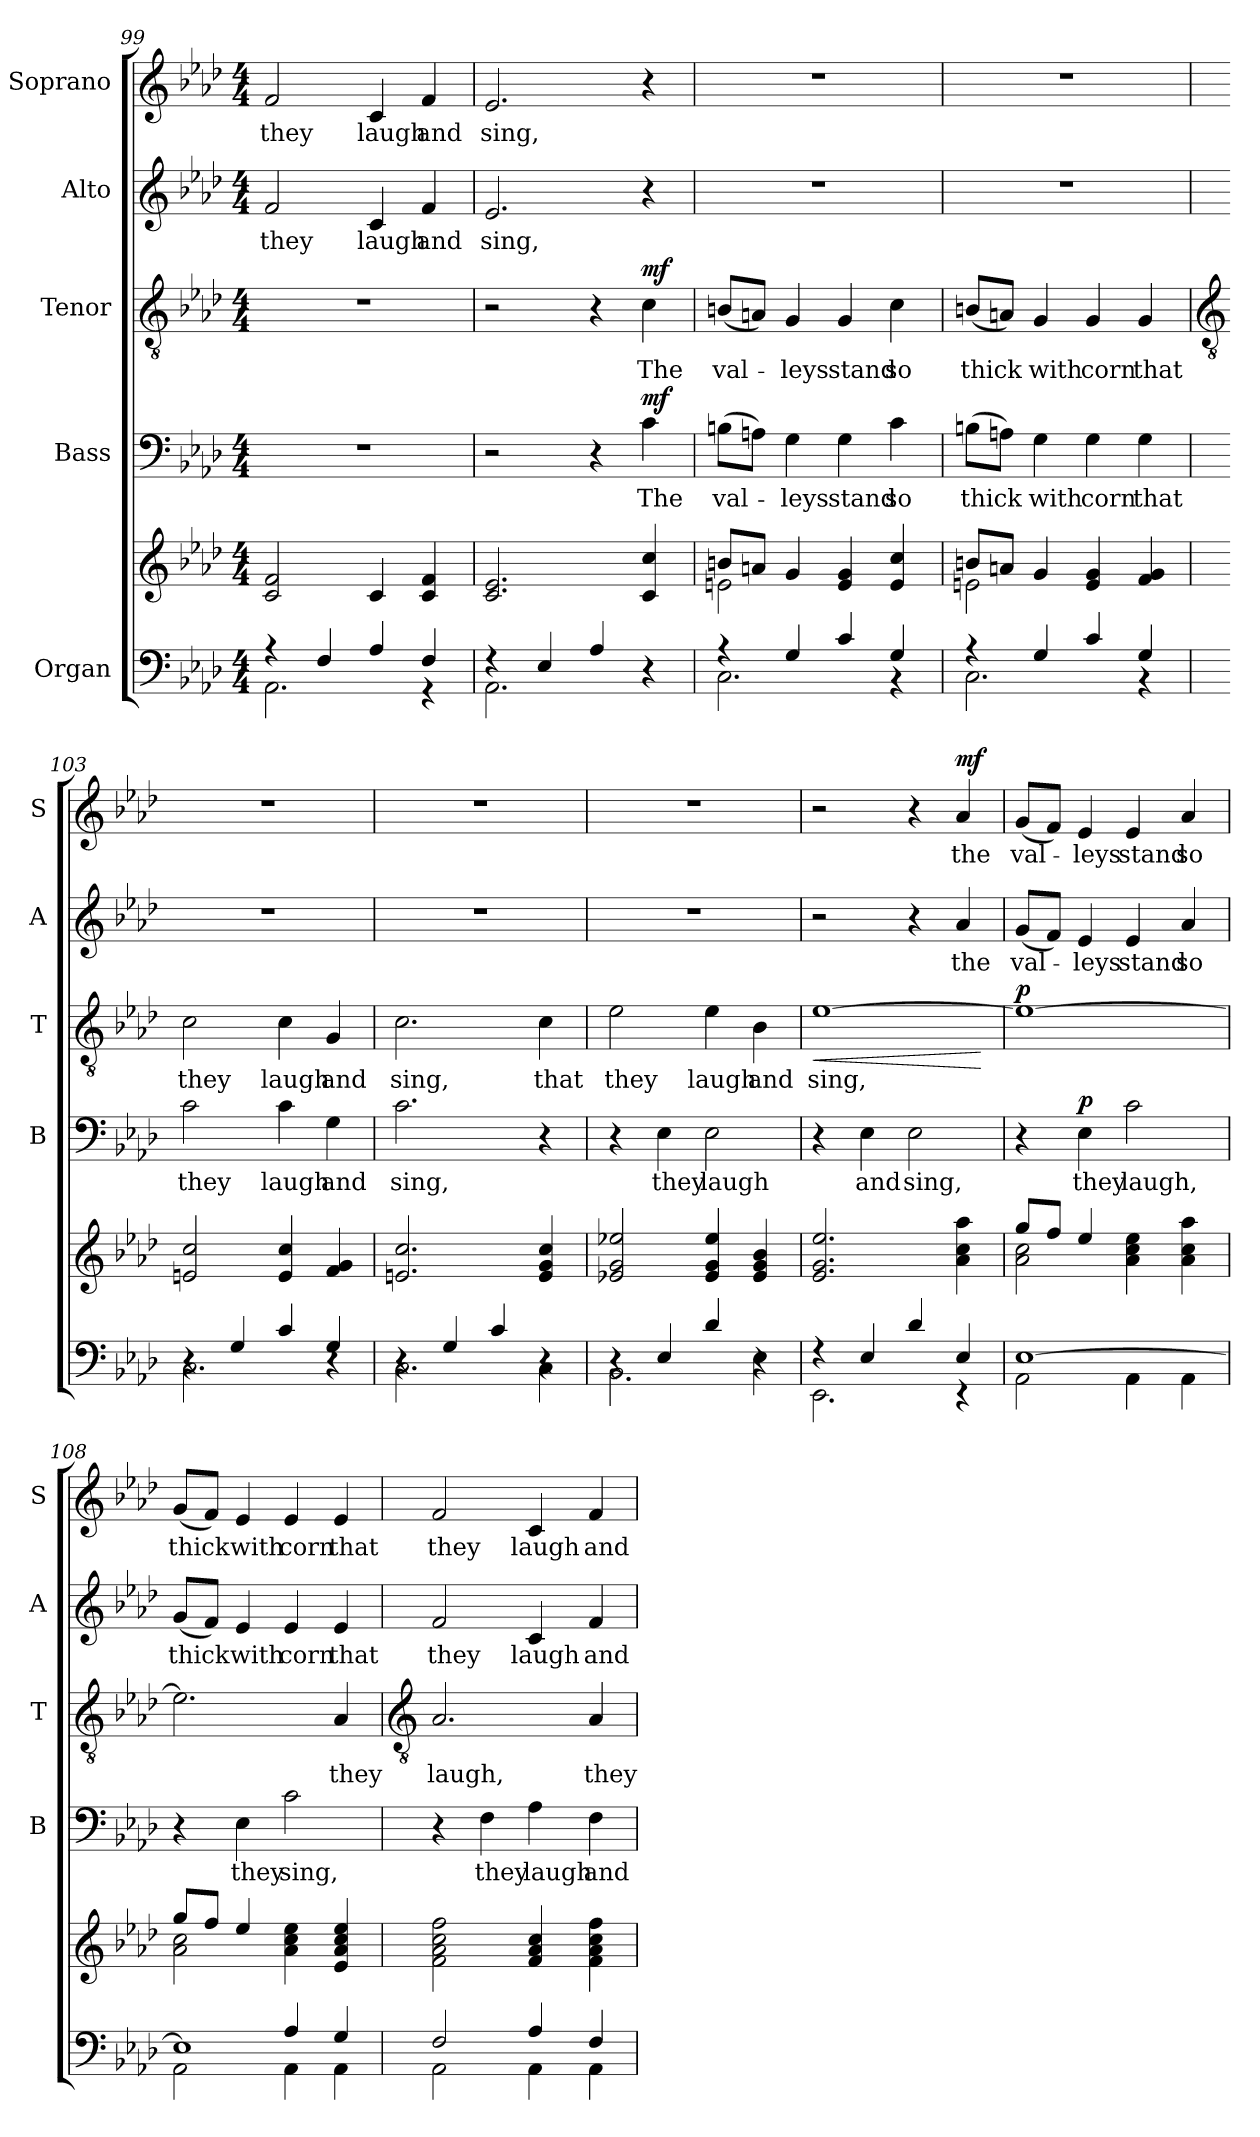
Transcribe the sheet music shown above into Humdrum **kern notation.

**kern	**kern	**kern	**text	**dynam	**kern	**text	**dynam	**kern	**text	**kern	**text	**dynam
*part5	*part5	*part4	*part4	*part4	*part3	*part3	*part3	*part2	*part2	*part1	*part1	*part1
*staff6	*staff5	*staff4	*staff4	*staff4	*staff3	*staff3	*staff3	*staff2	*staff2	*staff1	*staff1	*staff1
*I"Organ	*	*I"Bass	*	*	*I"Tenor	*	*	*I"Alto	*	*I"Soprano	*	*
*	*	*I'B	*	*	*I'T	*	*	*I'A	*	*I'S	*	*
*clefF4	*clefG2	*clefF4	*	*	*clefGv2	*	*	*clefG2	*	*clefG2	*	*
*k[b-e-a-d-]	*k[b-e-a-d-]	*k[b-e-a-d-]	*	*	*k[b-e-a-d-]	*	*	*k[b-e-a-d-]	*	*k[b-e-a-d-]	*	*
*A-:	*A-:	*A-:	*	*	*A-:	*	*	*A-:	*	*A-:	*	*
*M4/4	*M4/4	*M4/4	*	*	*M4/4	*	*	*M4/4	*	*M4/4	*	*
=99	=99	=99	=99	=99	=99	=99	=99	=99	=99	=99	=99	=99
*^	*^	*	*	*	*	*	*	*	*	*	*	*
!	!	!	!	!	!	!	!	!	!	!	!LO:LY:b	!	!LO:LY:b	!
4r	2.AA-\	2c/ 2f/	1ryy	1r	.	.	1r	.	.	2f/	they	2f/	they	.
4F/	.	.	.	.	.	.	.	.	.	.	.	.	.	.
!	!	!	!	!	!	!	!	!	!	!	!LO:LY:b	!	!LO:LY:b	!
4A-/	.	4c/	.	.	.	.	.	.	.	4c/	laugh	4c/	laugh	.
!	!	!	!	!	!	!	!	!	!	!	!LO:LY:b	!	!LO:LY:b	!
4F/	4r	4c/ 4f/	.	.	.	.	.	.	.	4f/	and	4f/	and	.
=100	=100	=100	=100	=100	=100	=100	=100	=100	=100	=100	=100	=100	=100	=100
!	!	!	!	!	!	!	!	!	!	!	!LO:LY:b	!	!LO:LY:b	!
4r	2.AA-\	2.c/ 2.e-/	1ryy	2r	.	.	2r	.	.	2.e-/	sing,	2.e-/	sing,	.
4E-/	.	.	.	.	.	.	.	.	.	.	.	.	.	.
4A-/	.	.	.	4r	.	.	4r	.	.	.	.	.	.	.
!	!	!	!	!	!LO:LY:b	!LO:DY:b	!	!LO:LY:b	!LO:DY:b	!	!	!	!	!
4r	4ryy	4c/ 4cc/	.	4c\	The	mf	4c\	The	mf	4r	.	4r	.	.
=101	=101	=101	=101	=101	=101	=101	=101	=101	=101	=101	=101	=101	=101	=101
!	!	!	!	!	!LO:LY:b	!	!	!LO:LY:b	!	!	!	!	!	!
4r	2.C\	8bn/L	2en\	(>8Bn\L	val-	.	(<8Bn/L	val-	.	1r	.	1r	.	.
.	.	8an/J	.	8An\J)	.	.	8An/J)	.	.	.	.	.	.	.
!	!	!	!	!	!LO:LY:b	!	!	!LO:LY:b	!	!	!	!	!	!
4G/	.	4g/	.	4G\	leys	.	4G/	leys	.	.	.	.	.	.
!	!	!	!	!	!LO:LY:b	!	!	!LO:LY:b	!	!	!	!	!	!
4c/	.	4e/ 4g/	2ryy	4G\	stand	.	4G/	stand	.	.	.	.	.	.
!	!	!	!	!	!LO:LY:b	!	!	!LO:LY:b	!	!	!	!	!	!
4G/	4r	4e/ 4cc/	.	4c\	so	.	4c\	so	.	.	.	.	.	.
=102	=102	=102	=102	=102	=102	=102	=102	=102	=102	=102	=102	=102	=102	=102
!	!	!	!	!	!LO:LY:b	!	!	!LO:LY:b	!	!	!	!	!	!
4r	2.C\	8bn/L	2en\	(>8Bn\L	thick	.	(<8Bn/L	thick	.	1r	.	1r	.	.
.	.	8an/J	.	8An\J)	.	.	8An/J)	.	.	.	.	.	.	.
!	!	!	!	!	!LO:LY:b	!	!	!LO:LY:b	!	!	!	!	!	!
4G/	.	4g/	.	4G\	with	.	4G/	with	.	.	.	.	.	.
!	!	!	!	!	!LO:LY:b	!	!	!LO:LY:b	!	!	!	!	!	!
4c/	.	4e/ 4g/	2ryy	4G\	corn	.	4G/	corn	.	.	.	.	.	.
!	!	!	!	!	!LO:LY:b	!	!	!LO:LY:b	!	!	!	!	!	!
4G/	4r	4f/ 4g/	.	4G\	that	.	4G/	that	.	.	.	.	.	.
*v	*v	*	*	*	*	*	*	*	*	*	*	*	*	*
!!LO:LB:g=z
=103	=103	=103	=103	=103	=103	=103	=103	=103	=103	=103	=103	=103	=103
*	*	*	*	*	*	*clefGv2	*	*	*	*	*	*	*
*^	*	*	*	*	*	*	*	*	*	*	*	*	*
*	*^	*	*	*	*	*	*	*	*	*	*	*	*	*
!	!	!	!	!	!	!LO:LY:b	!	!	!LO:LY:b	!	!	!	!	!	!
4r	2.C\	1ryy	2en/ 2cc/	1ryy	2c\	they	.	2c\	they	.	1r	.	1r	.	.
4G/	.	.	.	.	.	.	.	.	.	.	.	.	.	.	.
!	!	!	!	!	!	!LO:LY:b	!	!	!LO:LY:b	!	!	!	!	!	!
4c/	.	.	4e/ 4cc/	.	4c\	laugh	.	4c\	laugh	.	.	.	.	.	.
!	!	!	!	!	!	!LO:LY:b	!	!	!LO:LY:b	!	!	!	!	!	!
4G/	4r	.	4f/ 4g/	.	4G\	and	.	4G/	and	.	.	.	.	.	.
=104	=104	=104	=104	=104	=104	=104	=104	=104	=104	=104	=104	=104	=104	=104	=104
!	!	!	!	!	!	!LO:LY:b	!	!	!LO:LY:b	!	!	!	!	!	!
4r	2.C\	1ryy	2.en/ 2.cc/	1ryy	2.c\	sing,	.	2.c\	sing,	.	1r	.	1r	.	.
4G/	.	.	.	.	.	.	.	.	.	.	.	.	.	.	.
4c/	.	.	.	.	.	.	.	.	.	.	.	.	.	.	.
!	!	!	!	!	!	!	!	!	!LO:LY:b	!	!	!	!	!	!
4r	4C\	.	4e/ 4g/ 4cc/	.	4r	.	.	4c\	that	.	.	.	.	.	.
=105	=105	=105	=105	=105	=105	=105	=105	=105	=105	=105	=105	=105	=105	=105	=105
!	!	!	!	!	!	!	!	!	!LO:LY:b	!	!	!	!	!	!
4r	2.BB-\	1ryy	2e-X/ 2g/ 2ee-X/	1ryy	4r	.	.	2e-\	they	.	1r	.	1r	.	.
!	!	!	!	!	!	!LO:LY:b	!	!	!	!	!	!	!	!	!
4E-/	.	.	.	.	4E-\	they	.	.	.	.	.	.	.	.	.
!	!	!	!	!	!	!LO:LY:b	!	!	!LO:LY:b	!	!	!	!	!	!
4d-/	.	.	4e-/ 4g/ 4ee-/	.	2E-\	laugh	.	4e-\	laugh	.	.	.	.	.	.
!	!	!	!	!	!	!	!	!	!LO:LY:b	!	!	!	!	!	!
4r	4E-\	.	4e-/ 4g/ 4b-/	.	.	.	.	4B-\	and	.	.	.	.	.	.
=106	=106	=106	=106	=106	=106	=106	=106	=106	=106	=106	=106	=106	=106	=106	=106
!	!	!	!	!	!	!	!	!	!LO:LY:b	!LO:HP:b	!	!	!	!	!
!	!	!	!	!	!	!	!	!	!	!LO:HP:n=1:b	!	!	!	!	!
4r	2.EE-\	1ryy	2.e-/ 2.g/ 2.ee-/	1ryy	4r	.	.	[1e-	sing,	< >	2r	.	2r	.	.
!	!	!	!	!	!	!LO:LY:b	!	!	!	!	!	!	!	!	!
4E-/	.	.	.	.	4E-\	and	.	.	.	.	.	.	.	.	.
!	!	!	!	!	!	!LO:LY:b	!	!	!	!	!	!	!	!	!
4d-/	.	.	.	.	2E-\	sing,	.	.	.	.	4r	.	4r	.	.
!	!	!	!	!	!	!	!	!	!	!	!	!LO:LY:b	!	!LO:LY:b	!LO:DY:b
4E-/	4r	.	4a-\ 4cc\ 4aa-\	.	.	.	.	.	.	.	4a-/	the	4a-/	the	mf
*v	*v	*v	*	*	*	*	*	*	*	*	*	*	*	*	*
*	*v	*v	*	*	*	*	*	*	*	*	*	*	*
.	.	.	.	.	.	.	[	.	.	.	.	.
=107	=107	=107	=107	=107	=107	=107	=107	=107	=107	=107	=107	=107
*^	*^	*	*	*	*	*	*	*	*	*	*	*
*	*^	*	*	*	*	*	*	*	*	*	*	*	*	*
!	!	!	!	!	!	!	!	!	!	!LO:DY:b	!	!LO:LY:b	!	!LO:LY:b	!
[1E-/	2AA-\	1ryy	8gg/L	2a-\ 2cc\	4r	.	.	1e-_	.	p	(<8g/L	val-	(<8g/L	val-	.
.	.	.	8ff/J	.	.	.	.	.	.	.	8f/J)	.	8f/J)	.	.
!	!	!	!	!	!	!LO:LY:b	!LO:DY:b	!	!	!	!	!LO:LY:b	!	!LO:LY:b	!
.	.	.	4ee-/	.	4E-\	they	p	.	.	.	4e-/	leys	4e-/	leys	.
!	!	!	!	!	!	!LO:LY:b	!	!	!	!	!	!LO:LY:b	!	!LO:LY:b	!
.	4AA-\	.	4ryy	4a-\ 4cc\ 4ee-\	2c\	laugh,	.	.	.	.	4e-/	stand	4e-/	stand	.
!	!	!	!	!	!	!	!	!	!	!	!	!LO:LY:b	!	!LO:LY:b	!
.	4AA-\	.	4ryy	4a-\ 4cc\ 4aa-\	.	.	.	.	.	.	4a-/	so	4a-/	so	.
*v	*v	*v	*	*	*	*	*	*	*	*	*	*	*	*	*
*	*v	*v	*	*	*	*	*	*	*	*	*	*	*
.	.	.	.	.	.	.	]	.	.	.	.	.
=108	=108	=108	=108	=108	=108	=108	=108	=108	=108	=108	=108	=108
*^	*^	*	*	*	*	*	*	*	*	*	*	*
*	*^	*	*	*	*	*	*	*	*	*	*	*	*	*
*	*	*^	*	*	*	*	*	*	*	*	*	*	*	*	*
!	!	!	!	!	!	!	!	!	!	!	!	!	!LO:LY:b	!	!LO:LY:b	!
2ryy	1E-/]	2AA-\	1ryy	8gg/L	2a-\ 2cc\	4r	.	.	2.e-\]	.	.	(<8g/L	thick	(<8g/L	thick	.
.	.	.	.	8ff/J	.	.	.	.	.	.	.	8f/J)	.	8f/J)	.	.
!	!	!	!	!	!	!	!LO:LY:b	!	!	!	!	!	!LO:LY:b	!	!LO:LY:b	!
.	.	.	.	4ee-/	.	4E-\	they	.	.	.	.	4e-/	with	4e-/	with	.
!	!	!	!	!	!	!	!LO:LY:b	!	!	!	!	!	!LO:LY:b	!	!LO:LY:b	!
4A-/	.	4AA-\	.	4a-\ 4cc\ 4ee-\	2ryy	2c\	sing,	.	.	.	.	4e-/	corn	4e-/	corn	.
!	!	!	!	!	!	!	!	!	!	!LO:LY:b	!	!	!LO:LY:b	!	!LO:LY:b	!
4G/	.	4AA-\	.	4e-/ 4a-/ 4cc/ 4ee-/	.	.	.	.	4A-/	they	.	4e-/	that	4e-/	that	.
*v	*v	*v	*v	*	*	*	*	*	*	*	*	*	*	*	*	*
!!LO:LB:g=z
=109	=109	=109	=109	=109	=109	=109	=109	=109	=109	=109	=109	=109	=109
*	*	*	*	*	*	*clefGv2	*	*	*	*	*	*	*
*^	*	*	*	*	*	*	*	*	*	*	*	*	*
*	*^	*	*	*	*	*	*	*	*	*	*	*	*	*
!	!	!	!	!	!	!	!	!	!LO:LY:b	!	!	!LO:LY:b	!	!LO:LY:b	!
*	*v	*v	*	*	*	*	*	*	*	*	*	*	*	*	*
2F/	2AA-\	2f\ 2a-\ 2cc\ 2ff\	1ryy	4r	.	.	2.A-/	laugh,	.	2f/	they	2f/	they	.
!	!	!	!	!	!LO:LY:b	!	!	!	!	!	!	!	!	!
.	.	.	.	4F\	they	.	.	.	.	.	.	.	.	.
!	!	!	!	!	!LO:LY:b	!	!	!	!	!	!LO:LY:b	!	!LO:LY:b	!
4A-/	4AA-\	4f/ 4a-/ 4cc/	.	4A-\	laugh	.	.	.	.	4c/	laugh	4c/	laugh	.
!	!	!	!	!	!LO:LY:b	!	!	!LO:LY:b	!	!	!LO:LY:b	!	!LO:LY:b	!
4F/	4AA-\	4f\ 4a-\ 4cc\ 4ff\	.	4F\	and	.	4A-/	they	.	4f/	and	4f/	and	.
*v	*v	*	*	*	*	*	*	*	*	*	*	*	*	*
*	*v	*v	*	*	*	*	*	*	*	*	*	*	*
=	=	=	=	=	=	=	=	=	=	=	=	=
*-	*-	*-	*-	*-	*-	*-	*-	*-	*-	*-	*-	*-
